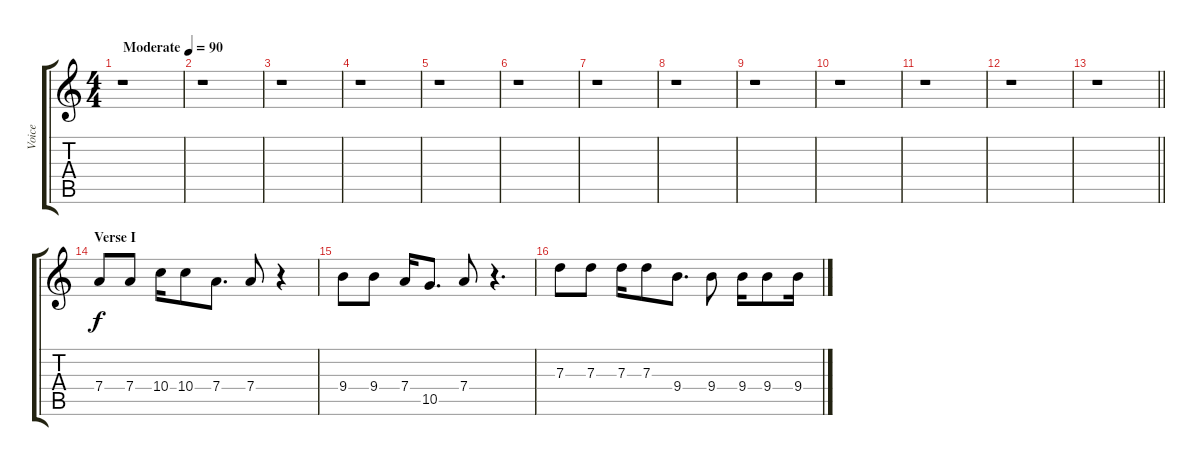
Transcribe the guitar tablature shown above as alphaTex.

\track ("Voice" "Voice") {instrument overdrivenguitar}
\staff {score tabs}
\tuning (E4 B3 G3 D3 A2 E2) {hide}
\ts (4 4)
\tempo (90 "Moderate")
\clef g2
\ks c
r.1{dy f instrument overdrivenguitar} |
r.1 |
r.1 |
r.1 |
r.1 |
r.1 |
r.1 |
r.1 |
r.1 |
r.1 |
r.1 |
r.1 |
\barLineRight lightlight
r.1 |
\section ("" "Verse I")
7.4.8 7.4.8 10.4.16 10.4.8 7.4.8{d} 7.4.8 r.4 |
9.4.8 9.4.8 7.4.16 10.5.8{d} 7.4.8 r.4{d} |
7.3.8 7.3.8 7.3.16 7.3.8 9.4.8{d} 9.4.8 9.4.16 9.4.8 9.4.16
